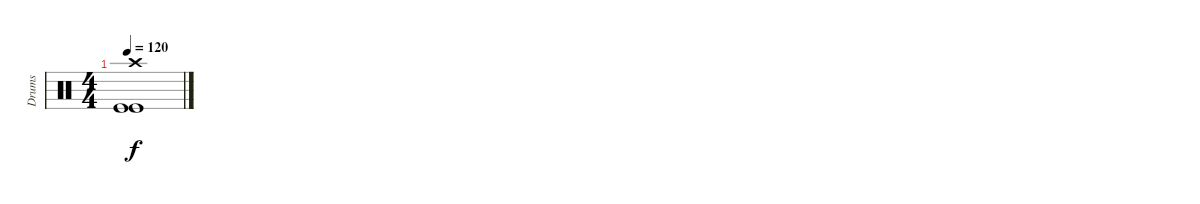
\track ("Drums" "Drums") {instrument percussion}
\staff {score}
\articulation defaults
\ts (4 4)
\tempo 120
\clef neutral
\ks c
("Kick (hit)" "Kick (hit)" "Crash high (hit)").1{dy f}
